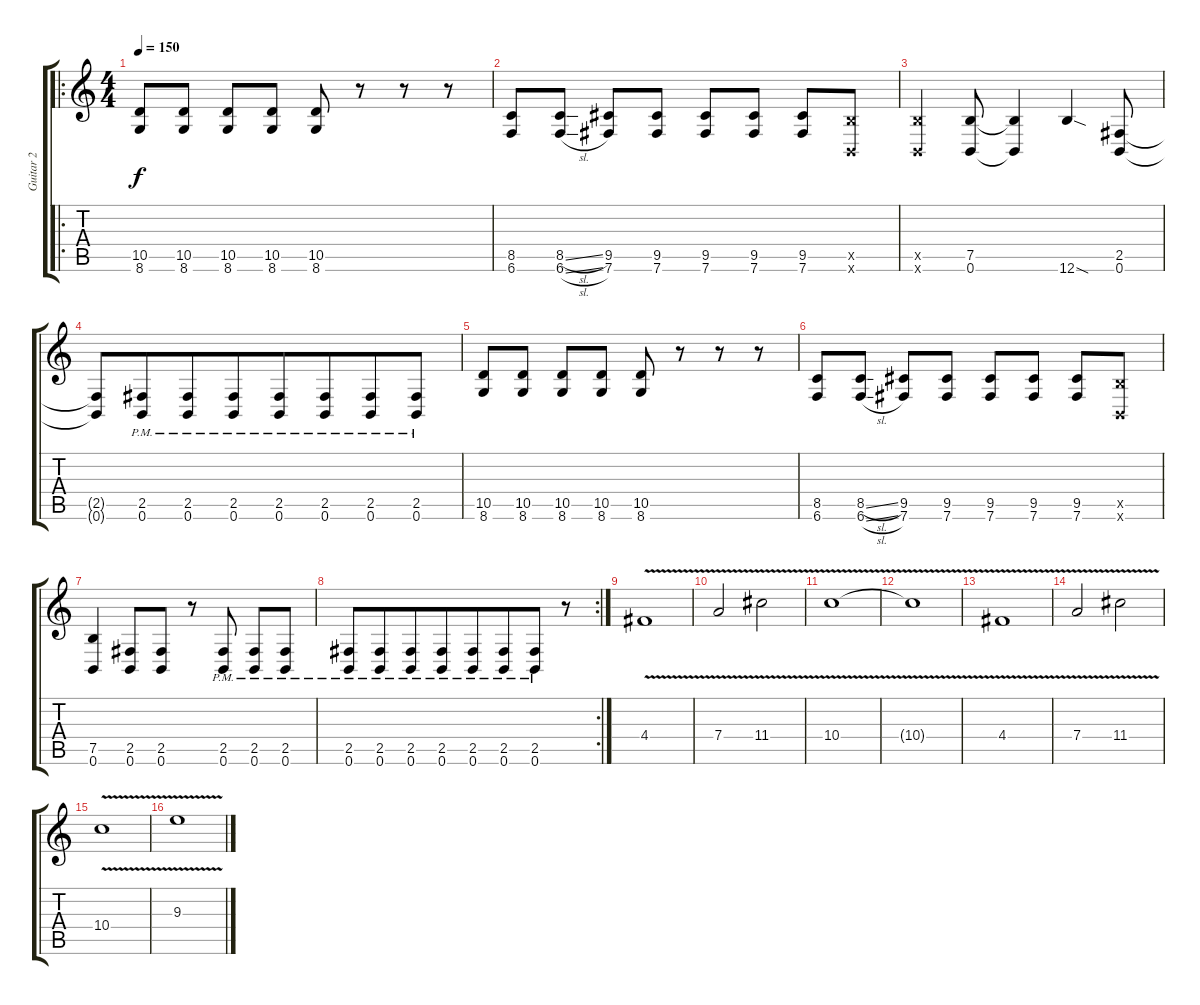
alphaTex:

\track ("Guitar 2" "Guitar 2") {instrument distortionguitar}
\staff {score tabs}
\tuning (E4 B3 G3 D3 E2 B1) {hide}
\ro
\ts (4 4)
\tempo 150
\clef g2
\ks c
(10.5 8.6).8{dy f} (10.5 8.6).8 (10.5 8.6).8 (10.5 8.6).8 (10.5 8.6).8 r.8 r.8 r.8 |
(8.5 6.6).8 (8.5{sl} 6.6{sl}).8 (9.5 7.6).8 (9.5 7.6).8 (9.5 7.6).8 (9.5 7.6).8 (9.5 7.6).8 (7.5{x} 0.6{x}).8 |
(7.5{x} 0.6{x}).4 (7.5 0.6).8 (7.5{t} 0.6{t}).4{beam Up} 12.6{sod}.4 (2.5 0.6).8 |
(2.5{t} 0.6{t}).8{beam Up beam merge} (2.5{pm} 0.6{pm}).8{beam Up beam merge} (2.5{pm} 0.6{pm}).8{beam Up beam merge} (2.5{pm} 0.6{pm}).8{beam Up beam merge} (2.5{pm} 0.6{pm}).8{beam Up beam merge} (2.5{pm} 0.6{pm}).8{beam Up beam merge} (2.5{pm} 0.6{pm}).8{beam Up} (2.5{pm} 0.6{pm}).8 |
(10.5 8.6).8 (10.5 8.6).8 (10.5 8.6).8 (10.5 8.6).8 (10.5 8.6).8 r.8 r.8 r.8 |
(8.5 6.6).8 (8.5{sl} 6.6{sl}).8 (9.5 7.6).8 (9.5 7.6).8 (9.5 7.6).8 (9.5 7.6).8 (9.5 7.6).8 (7.5{x} 0.6{x}).8 |
(7.5 0.6).4 (2.5 0.6).8 (2.5 0.6).8{beam Up} r.8 (2.5{pm} 0.6{pm}).8 (2.5{pm} 0.6{pm}).8 (2.5{pm} 0.6{pm}).8 |
\rc 2
(2.5{pm} 0.6{pm}).8{beam Up beam merge} (2.5{pm} 0.6{pm}).8{beam Up beam merge} (2.5{pm} 0.6{pm}).8{beam Up beam merge} (2.5{pm} 0.6{pm}).8{beam Up beam merge} (2.5{pm} 0.6{pm}).8{beam Up beam merge} (2.5{pm} 0.6{pm}).8{beam Up beam merge} (2.5{pm} 0.6{pm}).8{beam Up} r.8 |
4.4{v}.1 |
7.4{v}.2 11.4{v}.2 |
10.4{v}.1 |
10.4{t}.1 |
4.4{v}.1 |
7.4{v}.2 11.4{v}.2 |
10.4{v}.1 |
9.3{v}.1
